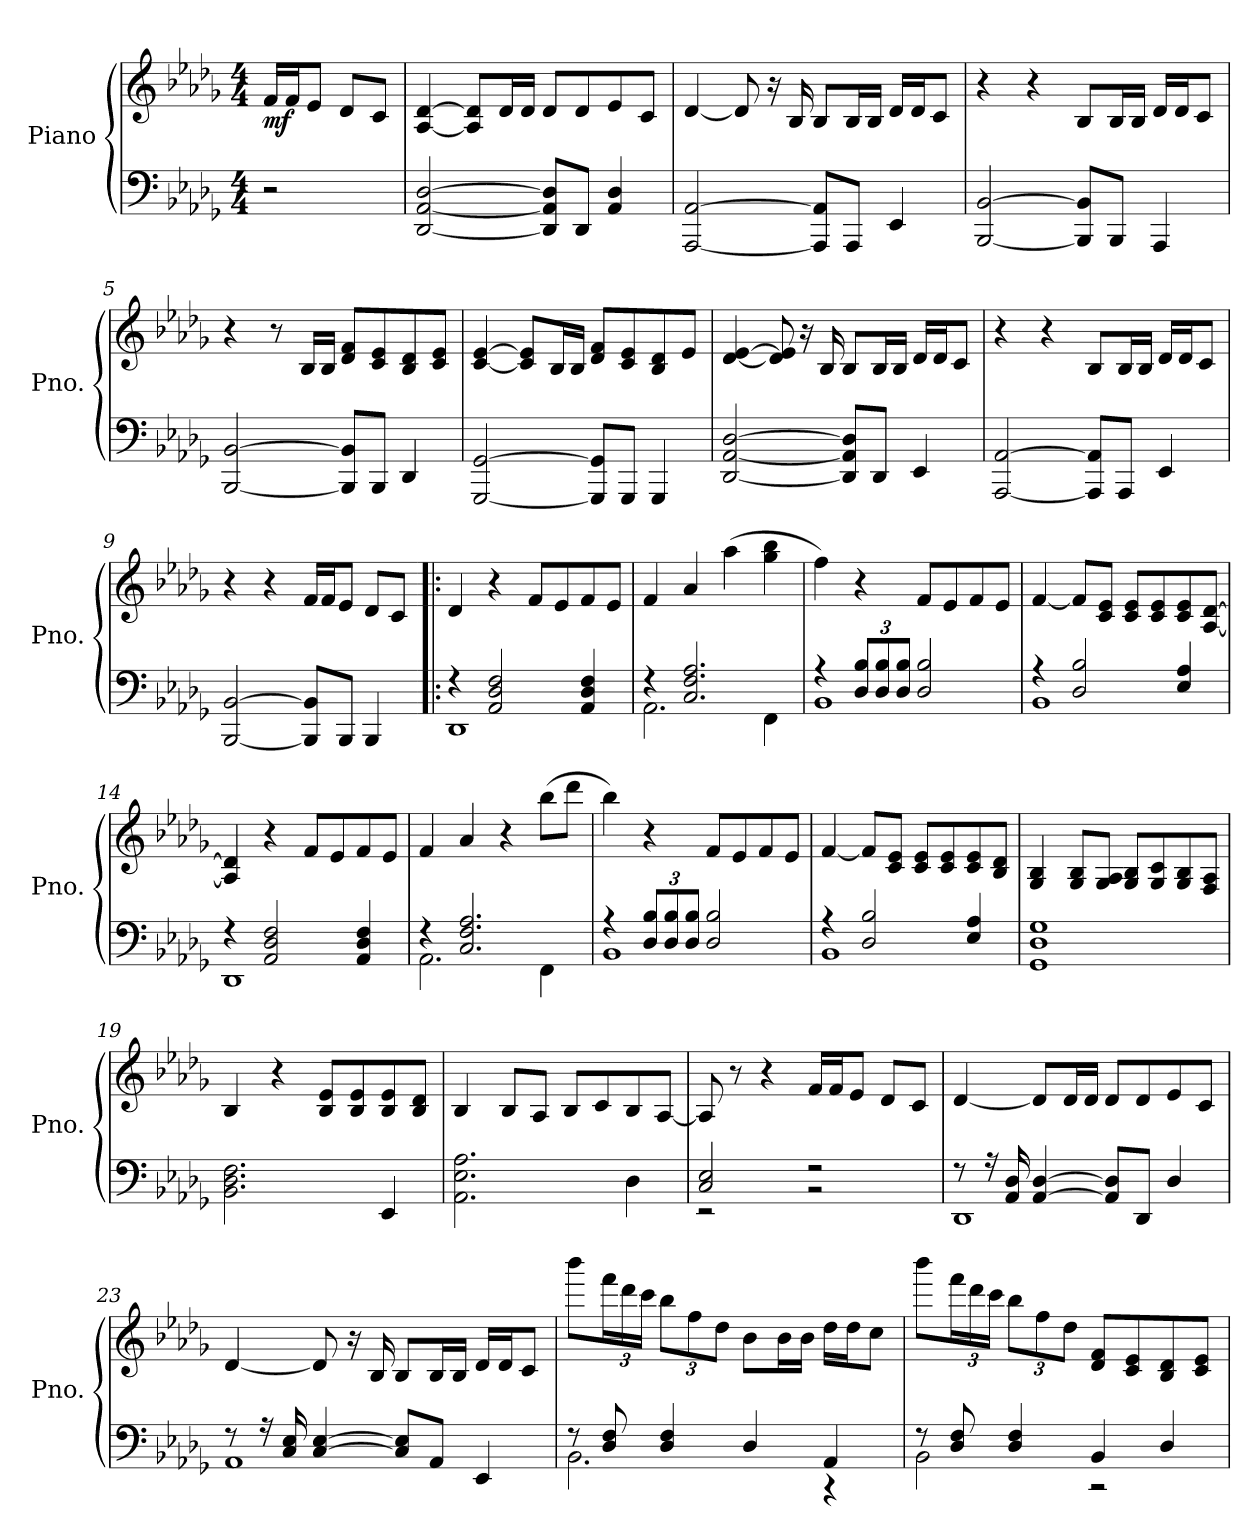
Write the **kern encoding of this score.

**kern	**kern	**dynam
*part1	*part1	*part1
*staff2	*staff1	*staff1/2
*I"Piano	*	*
*I'Pno.	*	*
*clefF4	*clefG2	*
*k[b-e-a-d-g-]	*k[b-e-a-d-g-]	*
*M4/4	*M4/4	*
*MM90	*MM90	*
=1	=1	=1
!	!	!LO:DY:b
2r	16f/LL	mf
.	16f/J	.
.	8e-/J	.
.	8d-/L	.
.	8c/J	.
=2	=2	=2
[2DD-/ [2AA-/ [2D-/	[4A-/ [4d-/	.
.	8A-/] 8d-/]L	.
.	16d-/L	.
.	16d-/JJ	.
8DD-/] 8AA-/] 8D-/]L	8d-/L	.
8DD-/J	8d-/	.
4AA-/ 4D-/	8e-/	.
.	8c/J	.
=3	=3	=3
[2AAA-/ [2AA-/	[4d-/	.
.	8d-/]	.
.	16r	.
.	16B-/	.
8AAA-/] 8AA-/]L	8B-/L	.
8AAA-/J	16B-/L	.
.	16B-/JJ	.
4EE-/	16d-/LL	.
.	16d-/J	.
.	8c/J	.
=4	=4	=4
[2BBB-/ [2BB-/	4r	.
.	4r	.
8BBB-/] 8BB-/]L	8B-/L	.
8BBB-/J	16B-/L	.
.	16B-/JJ	.
4AAA-/	16d-/LL	.
.	16d-/J	.
.	8c/J	.
!!LO:LB:g=z
=5	=5	=5
[2BBB-/ [2BB-/	4r	.
.	8r	.
.	16B-/LL	.
.	16B-/JJ	.
8BBB-/] 8BB-/]L	8d-/ 8f/L	.
8BBB-/J	8c/ 8e-/	.
4DD-/	8B-/ 8d-/	.
.	8c/ 8e-/J	.
=6	=6	=6
[2GGG-/ [2GG-/	[4c/ [4e-/	.
.	8c/] 8e-/]L	.
.	16B-/L	.
.	16B-/JJ	.
8GGG-/] 8GG-/]L	8d-/ 8f/L	.
8GGG-/J	8c/ 8e-/	.
4GGG-/	8B-/ 8d-/	.
.	8e-/J	.
=7	=7	=7
[2DD-/ [2AA-/ [2D-/	[4d-/ [4e-/	.
.	8d-/] 8e-/]	.
.	16r	.
.	16B-/	.
8DD-/] 8AA-/] 8D-/]L	8B-/L	.
8DD-/J	16B-/L	.
.	16B-/JJ	.
4EE-/	16d-/LL	.
.	16d-/J	.
.	8c/J	.
!!LO:LB:g=z
=8	=8	=8
[2AAA-/ [2AA-/	4r	.
.	4r	.
8AAA-/] 8AA-/]L	8B-/L	.
8AAA-/J	16B-/L	.
.	16B-/JJ	.
4EE-/	16d-/LL	.
.	16d-/J	.
.	8c/J	.
=9	=9	=9
[2BBB-/ [2BB-/	4r	.
.	4r	.
8BBB-/] 8BB-/]L	16f/LL	.
.	16f/J	.
8BBB-/J	8e-/J	.
4BBB-/	8d-/L	.
.	8c/J	.
=10!|:	=10!|:	=10!|:
*^	*	*
4r	1DD-	4d-/	.
2AA-/ 2D-/ 2F/	.	4r	.
.	.	8f/L	.
.	.	8e-/	.
4AA-/ 4D-/ 4F/	.	8f/	.
.	.	8e-/J	.
=11	=11	=11	=11
4r	2.AA-\	4f/	.
2.C/ 2.F/ 2.A-/	.	4a-/	.
.	.	(>4aa-\	.
.	4FF\	4gg-\ 4bb-\	.
=12	=12	=12	=12
4r	1BB-	4ff\)	.
*Xbrackettup	*	*	*
12D-/ 12B-/L	.	4r	.
12D-/ 12B-/	.	.	.
12D-/ 12B-/J	.	.	.
2D-/ 2B-/	.	8f/L	.
.	.	8e-/	.
.	.	8f/	.
.	.	8e-/J	.
!!LO:LB:g=z
=13	=13	=13	=13
4r	1BB-	[4f/	.
2D-/ 2B-/	.	8f/L]	.
.	.	8c/ 8e-/J	.
.	.	8c/ 8e-/L	.
.	.	8c/ 8e-/	.
4E-/ 4A-/	.	8c/ 8e-/	.
.	.	[8A-/ [8d-/J	.
=14	=14	=14	=14
4r	1DD-	4A-/] 4d-/]	.
2AA-/ 2D-/ 2F/	.	4r	.
.	.	8f/L	.
.	.	8e-/	.
4AA-/ 4D-/ 4F/	.	8f/	.
.	.	8e-/J	.
=15	=15	=15	=15
4r	2.AA-\	4f/	.
2.C/ 2.F/ 2.A-/	.	4a-/	.
.	.	4r	.
.	4FF\	(>8bb-\L	.
.	.	8ddd-\J	.
=16	=16	=16	=16
4r	1BB-	4bb-\)	.
12D-/ 12B-/L	.	4r	.
12D-/ 12B-/	.	.	.
12D-/ 12B-/J	.	.	.
2D-/ 2B-/	.	8f/L	.
.	.	8e-/	.
.	.	8f/	.
.	.	8e-/J	.
=17	=17	=17	=17
4r	1BB-	[4f/	.
2D-/ 2B-/	.	8f/L]	.
.	.	8c/ 8e-/J	.
.	.	8c/ 8e-/L	.
.	.	8c/ 8e-/	.
4E-/ 4A-/	.	8c/ 8e-/	.
.	.	8B-/ 8d-/J	.
!!LO:LB:g=z
=18	=18	=18	=18
1D- 1G-	1GG-	4G-/ 4B-/	.
.	.	8G-/ 8B-/L	.
.	.	8G-/ 8A-/J	.
.	.	8G-/ 8B-/L	.
.	.	8G-/ 8c/	.
.	.	8G-/ 8B-/	.
.	.	8F/ 8A-/J	.
*v	*v	*	*
=19	=19	=19
2.BB-\ 2.D-\ 2.F\	4B-/	.
.	4r	.
.	8B-/ 8e-/L	.
.	8B-/ 8e-/	.
4EE-/	8B-/ 8e-/	.
.	8B-/ 8d-/J	.
=20	=20	=20
2.AA-\ 2.E-\ 2.A-\	4B-/	.
.	8B-/L	.
.	8A-/J	.
.	8B-/L	.
.	8c/	.
4D-\	8B-/	.
.	[8A-/J	.
=21	=21	=21
*^	*	*
2C/ 2E-/	2r	8A-/]	.
.	.	8r	.
.	.	4r	.
2r	2r	16f/LL	.
.	.	16f/J	.
.	.	8e-/J	.
.	.	8d-/L	.
.	.	8c/J	.
!!LO:PB:g=z
=22	=22	=22	=22
8r	1DD-	[4d-/	.
16r	.	.	.
16AA-/ 16D-/	.	.	.
[4AA-/ [4D-/	.	8d-/L]	.
.	.	16d-/L	.
.	.	16d-/JJ	.
8AA-/] 8D-/]L	.	8d-/L	.
8DD-/J	.	8d-/	.
4D-/	.	8e-/	.
.	.	8c/J	.
=23	=23	=23	=23
8r	1AA-	[4d-/	.
16r	.	.	.
16C/ 16E-/	.	.	.
[4C/ [4E-/	.	8d-/]	.
.	.	16r	.
.	.	16B-/	.
8C/] 8E-/]L	.	8B-/L	.
8AA-/J	.	16B-/L	.
.	.	16B-/JJ	.
4EE-/	.	16d-/LL	.
.	.	16d-/J	.
.	.	8c/J	.
=24	=24	=24	=24
8r	2.BB-\	8bbb-\L	.
*	*	*Xbrackettup	*
8D-/ 8F/	.	24fff\L	.
.	.	24ddd-\	.
.	.	24ccc\JJ	.
4D-/ 4F/	.	12bb-\L	.
.	.	12ff\	.
.	.	12dd-\J	.
4D-/	.	8b-\L	.
.	.	16b-\L	.
.	.	16b-\JJ	.
4AA-/	4r	16dd-\LL	.
.	.	16dd-\J	.
.	.	8cc\J	.
!!LO:LB:g=z
=25	=25	=25	=25
8r	2BB-\	8bbb-\L	.
8D-/ 8F/	.	24fff\L	.
.	.	24ddd-\	.
.	.	24ccc\JJ	.
4D-/ 4F/	.	12bb-\L	.
.	.	12ff\	.
.	.	12dd-\J	.
4BB-/	2r	8d-/ 8f/L	.
.	.	8c/ 8e-/	.
4D-/	.	8B-/ 8d-/	.
.	.	8c/ 8e-/J	.
*v	*v	*	*
=	=	=
*-	*-	*-
